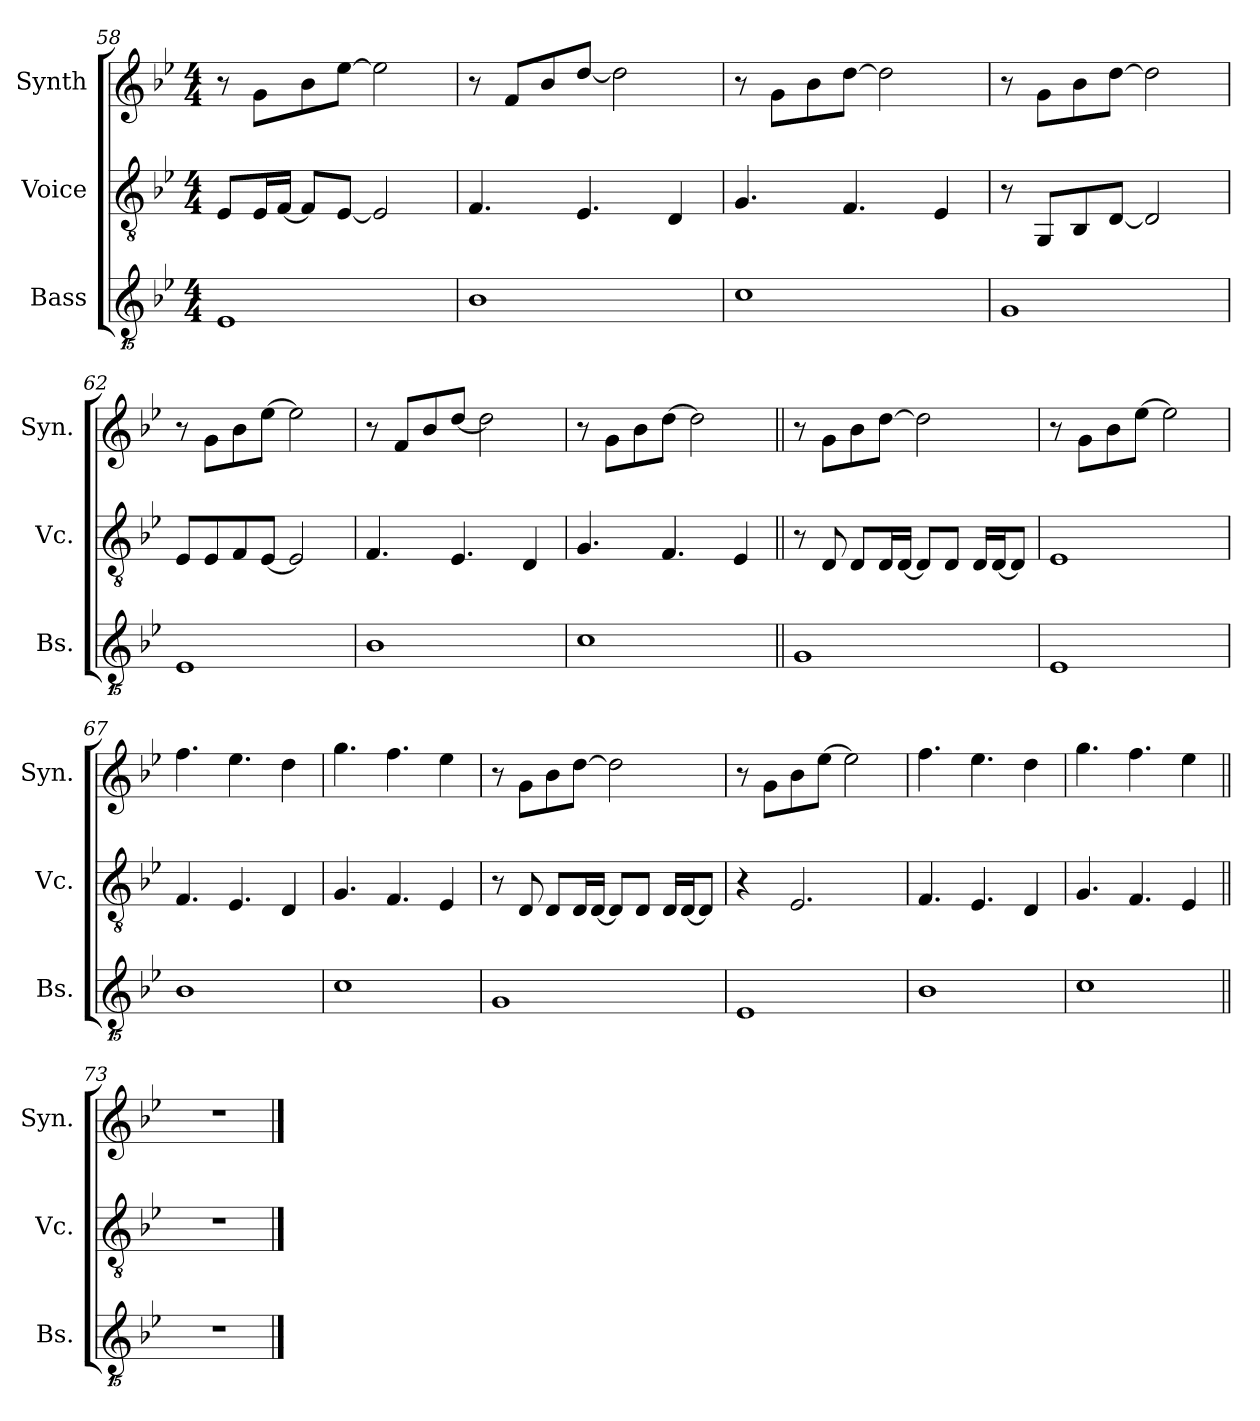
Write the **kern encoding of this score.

**kern	**kern	**kern
*part3	*part2	*part1
*staff3	*staff2	*staff1
*I"Bass	*I"Voice	*I"Synth
*I'Bs.	*I'Vc.	*I'Syn.
*clefGvv2	*clefGv2	*clefG2
*k[b-e-]	*k[b-e-]	*k[b-e-]
*M4/4	*M4/4	*M4/4
=58	=58	=58
1EE-	8E-L	8r
.	16E-L	8gL
.	[16FJJ	.
.	8FL]	8b-
.	[8E-J	[8ee-J
.	2E-]	2ee-]
=59	=59	=59
1BB-	4.F	8r
.	.	8fL
.	.	8b-
.	4.E-	[8ddJ
.	.	2dd]
.	4D	.
=60	=60	=60
1C	4.G	8r
.	.	8gL
.	.	8b-
.	4.F	[8ddJ
.	.	2dd]
.	4E-	.
=61	=61	=61
1GG	8r	8r
.	8GGL	8gL
.	8BB-	8b-
.	[8DJ	[8ddJ
.	2D]	2dd]
=62	=62	=62
1EE-	8E-L	8r
.	8E-	8gL
.	8F	8b-
.	[8E-J	[8ee-J
.	2E-]	2ee-]
=63	=63	=63
1BB-	4.F	8r
.	.	8fL
.	.	8b-
.	4.E-	[8ddJ
.	.	2dd]
.	4D	.
=64	=64	=64
1C	4.G	8r
.	.	8gL
.	.	8b-
.	4.F	[8ddJ
.	.	2dd]
.	4E-	.
=65||	=65||	=65||
1GG	8r	8r
.	8D	8gL
.	8DL	8b-
.	16DL	[8ddJ
.	[16DJJ	.
.	8DL]	2dd]
.	8DJ	.
.	16DLL	.
.	[16DJ	.
.	8DJ]	.
=66	=66	=66
1EE-	1E-	8r
.	.	8gL
.	.	8b-
.	.	[8ee-J
.	.	2ee-]
=67	=67	=67
1BB-	4.F	4.ff
.	4.E-	4.ee-
.	4D	4dd
=68	=68	=68
1C	4.G	4.gg
.	4.F	4.ff
.	4E-	4ee-
=69	=69	=69
1GG	8r	8r
.	8D	8gL
.	8DL	8b-
.	16DL	[8ddJ
.	[16DJJ	.
.	8DL]	2dd]
.	8DJ	.
.	16DLL	.
.	[16DJ	.
.	8DJ]	.
=70	=70	=70
1EE-	4r	8r
.	.	8gL
.	2.E-	8b-
.	.	[8ee-J
.	.	2ee-]
=71	=71	=71
1BB-	4.F	4.ff
.	4.E-	4.ee-
.	4D	4dd
=72	=72	=72
1C	4.G	4.gg
.	4.F	4.ff
.	4E-	4ee-
=73||	=73||	=73||
1r	1r	1r
==	==	==
*-	*-	*-
